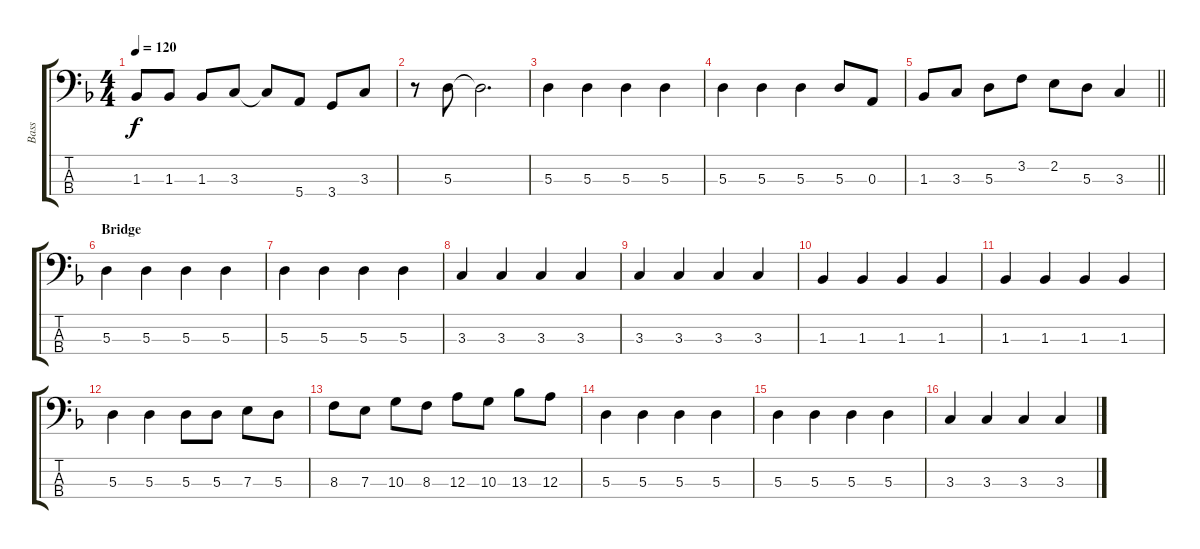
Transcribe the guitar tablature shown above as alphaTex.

\track ("Bass" "Bass") {instrument electricbassfinger}
\staff {score tabs}
\tuning (G2 D2 A1 E1) {hide}
\ts (4 4)
\tempo 120
\clef f4
\ks dminor
1.3.8{dy f} 1.3.8 1.3.8 3.3.8 3.3{t}.8 5.4.8 3.4.8 3.3.8 |
r.8 5.3.8 5.3{t}.2{d} |
5.3.4 5.3.4 5.3.4 5.3.4 |
5.3.4 5.3.4 5.3.4 5.3.8 0.3.8 |
\barLineRight lightlight
1.3.8 3.3.8 5.3.8 3.2.8 2.2.8 5.3.8 3.3.4 |
\section ("" "Bridge")
5.3.4 5.3.4 5.3.4 5.3.4 |
5.3.4 5.3.4 5.3.4 5.3.4 |
3.3.4 3.3.4 3.3.4 3.3.4 |
3.3.4 3.3.4 3.3.4 3.3.4 |
1.3.4 1.3.4 1.3.4 1.3.4 |
1.3.4 1.3.4 1.3.4 1.3.4 |
5.3.4 5.3.4 5.3.8 5.3.8 7.3.8 5.3.8 |
8.3.8 7.3.8 10.3.8 8.3.8 12.3.8 10.3.8 13.3.8 12.3.8 |
5.3.4 5.3.4 5.3.4 5.3.4 |
5.3.4 5.3.4 5.3.4 5.3.4 |
3.3.4 3.3.4 3.3.4 3.3.4
